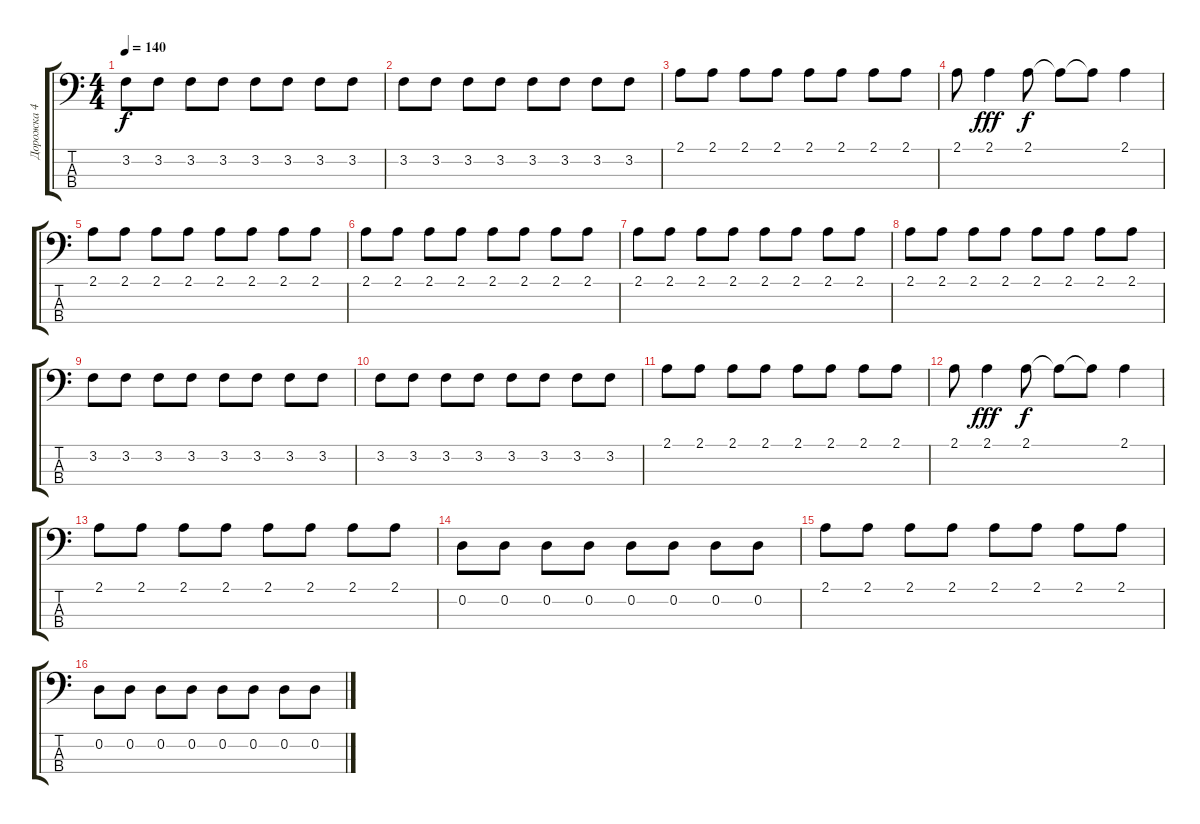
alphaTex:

\track ("Дорожка 4" "Дорожка 4") {instrument electricbassfinger}
\staff {score tabs}
\tuning (G2 D2 A1 E1) {hide}
\ts (4 4)
\tempo 140
\clef f4
\ks c
3.2.8{dy f} 3.2.8 3.2.8 3.2.8 3.2.8 3.2.8 3.2.8 3.2.8 |
3.2.8 3.2.8 3.2.8 3.2.8 3.2.8 3.2.8 3.2.8 3.2.8 |
2.1.8 2.1.8 2.1.8 2.1.8 2.1.8 2.1.8 2.1.8 2.1.8 |
2.1.8 2.1.4{dy fff} 2.1.8{dy f} 2.1{t}.8 2.1{t}.8 2.1.4 |
2.1.8 2.1.8 2.1.8 2.1.8 2.1.8 2.1.8 2.1.8 2.1.8 |
2.1.8 2.1.8 2.1.8 2.1.8 2.1.8 2.1.8 2.1.8 2.1.8 |
2.1.8 2.1.8 2.1.8 2.1.8 2.1.8 2.1.8 2.1.8 2.1.8 |
2.1.8 2.1.8 2.1.8 2.1.8 2.1.8 2.1.8 2.1.8 2.1.8 |
3.2.8 3.2.8 3.2.8 3.2.8 3.2.8 3.2.8 3.2.8 3.2.8 |
3.2.8 3.2.8 3.2.8 3.2.8 3.2.8 3.2.8 3.2.8 3.2.8 |
2.1.8 2.1.8 2.1.8 2.1.8 2.1.8 2.1.8 2.1.8 2.1.8 |
2.1.8 2.1.4{dy fff} 2.1.8{dy f} 2.1{t}.8 2.1{t}.8 2.1.4 |
2.1.8 2.1.8 2.1.8 2.1.8 2.1.8 2.1.8 2.1.8 2.1.8 |
0.2.8 0.2.8 0.2.8 0.2.8 0.2.8 0.2.8 0.2.8 0.2.8 |
2.1.8 2.1.8 2.1.8 2.1.8 2.1.8 2.1.8 2.1.8 2.1.8 |
0.2.8 0.2.8 0.2.8 0.2.8 0.2.8 0.2.8 0.2.8 0.2.8
